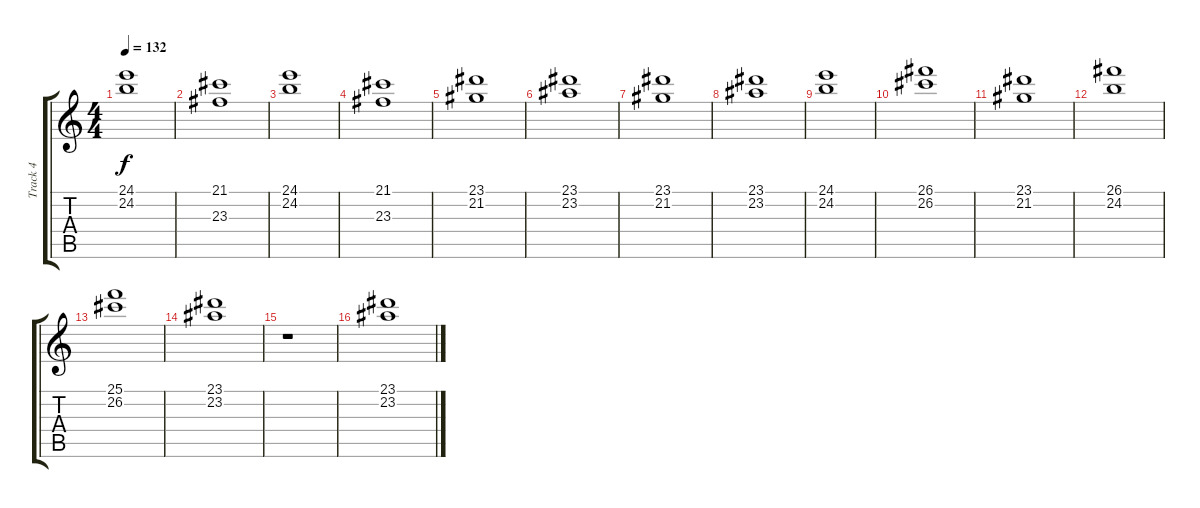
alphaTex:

\track ("Track 4" "Track 4") {instrument pad5bowed}
\staff {score tabs}
\tuning (E4 B3 G3 D3 A2 E2) {hide}
\ts (4 4)
\tempo 132
\clef g2
\ks c
(24.1 24.2).1{dy f} |
(21.1 23.3).1 |
(24.1 24.2).1 |
(21.1 23.3).1 |
(23.1 21.2).1 |
(23.1 23.2).1 |
(23.1 21.2).1 |
(23.1 23.2).1 |
(24.1 24.2).1 |
(26.1 26.2).1 |
(23.1 21.2).1 |
(26.1 24.2).1 |
(25.1 26.2).1 |
(23.1 23.2).1 |
r.1 |
(23.1 23.2).1
